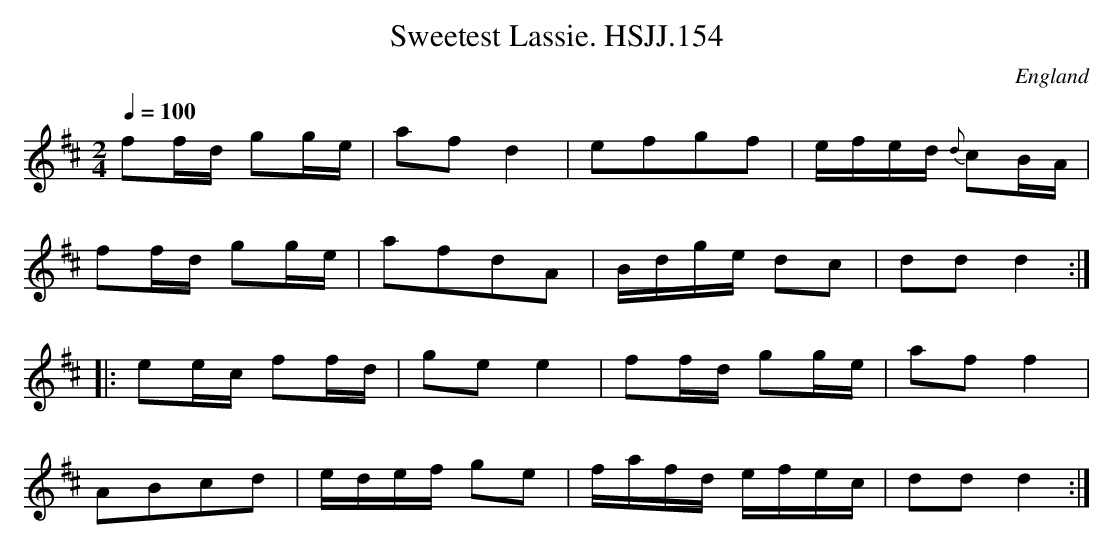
X:1
T:Sweetest Lassie. HSJJ.154
L:1/8
M:2/4
O:England
Q:1/4=100
K:D
ff/d/ gg/e/|afd2|efgf|e/f/e/d/ {d}cB/A/|!
ff/d/ gg/e/|afdA|B/d/g/e/ dc|ddd2:|!
|:ee/c/ ff/d/|gee2|ff/d/ gg/e/|aff2|!
ABcd|e/d/e/f/ ge|f/a/f/d/ e/f/e/c/|ddd2:|
